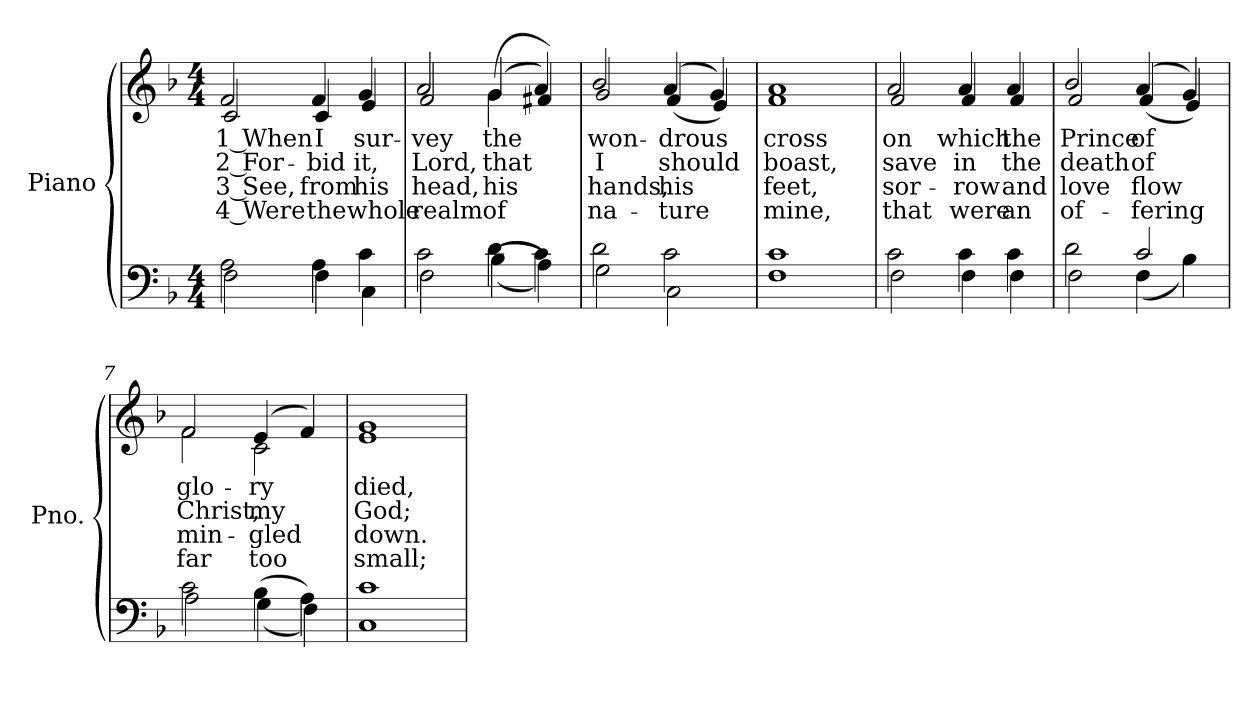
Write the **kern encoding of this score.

**kern	**kern	**text	**text	**text	**text
*part2	*part1	*part1	*part1	*part1	*part1
*staff2	*staff1	*staff1	*staff1	*staff1	*staff1
*I"Piano	*I"Piano	*	*	*	*
*I'Pno.	*I'Pno.	*	*	*	*
!!LO:PB:g=z
*clefF4	*clefG2	*	*	*	*
*k[b-]	*k[b-]	*	*	*	*
*F:	*F:	*	*	*	*
*M4/4	*M4/4	*	*	*	*
=1	=1	=1	=1	=1	=1
*^	*	*	*	*	*
!	!	!	!LO:LY:b:color=#000000	!LO:LY:b:color=#000000	!LO:LY:b:color=#000000	!LO:LY:b:color=#000000
*	*	*^	*	*	*	*
2Ai\	2Fi\	2fi/	2ci/	1 When	2 For-	3 See,	4 Were
!	!	!	!	!LO:LY:b:color=#000000	!LO:LY:b:color=#000000	!LO:LY:b:color=#000000	!LO:LY:b:color=#000000
4Ai\	4Fi\	4fi/	4ci/	I	-bid	from	the
!	!	!	!	!LO:LY:b:color=#000000	!LO:LY:b:color=#000000	!LO:LY:b:color=#000000	!LO:LY:b:color=#000000
4ci\	4Ci\	4gi/	4ei/	sur-	it,	his	whole
=2	=2	=2	=2	=2	=2	=2	=2
!	!	!	!	!LO:LY:b:color=#000000	!LO:LY:b:color=#000000	!LO:LY:b:color=#000000	!LO:LY:b:color=#000000
2ci\	2Fi\	2ai/	2fi/	-vey	Lord,	head,	realm
!	!	!	!	!LO:LY:b:color=#000000	!LO:LY:b:color=#000000	!LO:LY:b:color=#000000	!LO:LY:b:color=#000000
4di\	(((4B-i\	(4gi/	(4gi\	the	that	his	of
4ci\	4Ai\)))	4ai/)	4f#Xi/)	.	.	.	.
=3	=3	=3	=3	=3	=3	=3	=3
!	!	!	!	!LO:LY:b:color=#000000	!LO:LY:b:color=#000000	!LO:LY:b:color=#000000	!LO:LY:b:color=#000000
2di\	2Gi\	2b-i/	2gi/	won-	I	hands,	na-
!	!	!	!	!LO:LY:b:color=#000000	!LO:LY:b:color=#000000	!LO:LY:b:color=#000000	!LO:LY:b:color=#000000
2ci\	2Ci\	(4ai/	(4fi/	-drous	should	-his	ture
.	.	4gi/)	4ei/)	.	.	.	.
=4	=4	=4	=4	=4	=4	=4	=4
!	!	!	!	!LO:LY:b:color=#000000	!LO:LY:b:color=#000000	!LO:LY:b:color=#000000	!LO:LY:b:color=#000000
1ci	1Fi	1ai	1fi	cross	boast,	feet,	mine,
!!LO:LB:g=z	!!
=5	=5	=5	=5	=5	=5	=5	=5
!	!	!	!	!LO:LY:b:color=#000000	!LO:LY:b:color=#000000	!LO:LY:b:color=#000000	!LO:LY:b:color=#000000
2ci\	2Fi\	2ai/	2fi/	on	save	sor-	-that
!	!	!	!	!LO:LY:b:color=#000000	!LO:LY:b:color=#000000	!LO:LY:b:color=#000000	!LO:LY:b:color=#000000
4ci\	4Fi\	4ai/	4fi/	which	in	row	were
!	!	!	!	!LO:LY:b:color=#000000	!LO:LY:b:color=#000000	!LO:LY:b:color=#000000	!LO:LY:b:color=#000000
4ci\	4Fi\	4ai/	4fi/	the	the	and	an
=6	=6	=6	=6	=6	=6	=6	=6
!	!	!	!	!LO:LY:b:color=#000000	!LO:LY:b:color=#000000	!LO:LY:b:color=#000000	!LO:LY:b:color=#000000
2di\	2Fi\	2b-i/	2fi/	Prince	death	love	of-
!	!	!	!	!LO:LY:b:color=#000000	!LO:LY:b:color=#000000	!LO:LY:b:color=#000000	!LO:LY:b:color=#000000
2ci/	(4Fi\	(4ai/	(4fi/	of	of	-flow	fering
.	4B-i\)	4gi/)	4ei/)	.	.	.	.
=7	=7	=7	=7	=7	=7	=7	=7
!	!	!	!	!LO:LY:b:color=#000000	!LO:LY:b:color=#000000	!LO:LY:b:color=#000000	!LO:LY:b:color=#000000
2ci\	2Ai\	2fi/	2fi\	glo-	Christ,	min-	-far
!	!	!	!	!LO:LY:b:color=#000000	!LO:LY:b:color=#000000	!LO:LY:b:color=#000000	!LO:LY:b:color=#000000
(4B-i\	(4Gi\	(4ei/	2ci\	-ry	my	gled	too
4Ai\)	4Fi\)	4fi/)	.	.	.	.	.
=8	=8	=8	=8	=8	=8	=8	=8
!	!	!	!	!LO:LY:b:color=#000000	!LO:LY:b:color=#000000	!LO:LY:b:color=#000000	!LO:LY:b:color=#000000
1ci	1Ci	1gi	1ei	died,	God;	down.	small;
*v	*v	*	*	*	*	*	*
*	*v	*v	*	*	*	*
=	=	=	=	=	=
*-	*-	*-	*-	*-	*-
